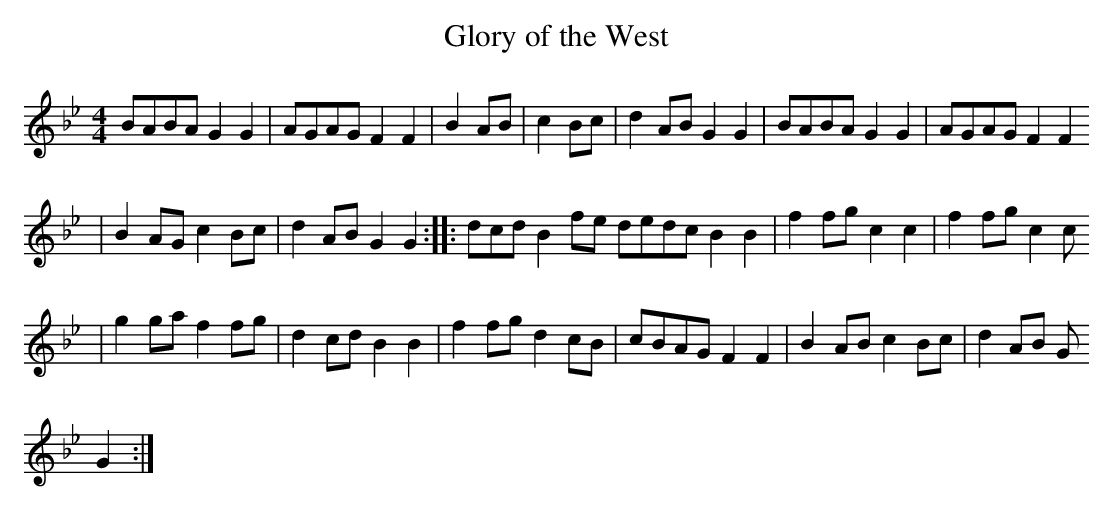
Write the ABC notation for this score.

X:1
T:Glory of the West
M:4/4
L:1/8
K:Gm
BABA G2 G2| AGAG F2 F2| B2 AB| c2 Bc| d2 AB G2 G2| BABA G2 G2|AGAG F2 F2
|\
B2 AG c2 Bc| d2 AB G2 G2:: dcd B2 fe dedc B2 B2| f2 fg c2 c2| f2 fg c2 c
2|\
g2 ga f2 fg| d2 cd B2 B2 |f2 fg d2 cB|  cBAG F2 F2| B2 AB c2 Bc| d2 AB G
2 G2:|
